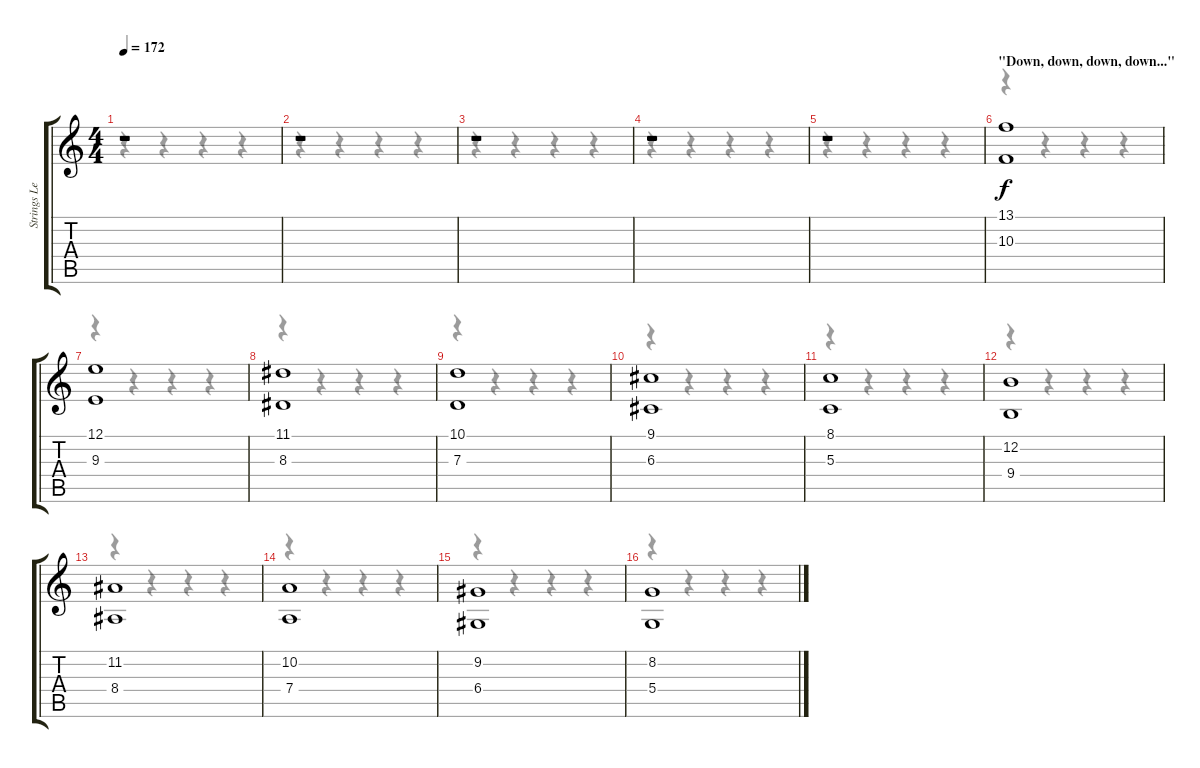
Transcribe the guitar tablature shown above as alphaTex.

\track ("Strings Left" "Strings Le") {instrument stringensemble1}
\staff {score tabs}
\tuning (E4 B3 G3 D3 A2 E2) {hide}
\voice
\ts (4 4)
\tempo 172
\clef g2
\ks c
r.1{dy f} |
r.1 |
r.1 |
r.1 |
r.1 |
\section ("" "\"Down, down, down, down...\"")
(13.1 10.3).1 |
(12.1 9.3).1 |
(11.1 8.3).1 |
(10.1 7.3).1 |
(9.1 6.3).1 |
(8.1 5.3).1 |
(12.2 9.4).1 |
(11.2 8.4).1 |
(10.2 7.4).1 |
(9.2 6.4).1 |
(8.2 5.4).1
\voice
\clef g2
\ottava regular
\simile none
\ks c
r.4{dy f} r.4 r.4 r.4 |
r.4 r.4 r.4 r.4 |
r.4 r.4 r.4 r.4 |
r.4 r.4 r.4 r.4 |
r.4 r.4 r.4 r.4 |
r.4 r.4 r.4 r.4 |
r.4 r.4 r.4 r.4 |
r.4 r.4 r.4 r.4 |
r.4 r.4 r.4 r.4 |
r.4 r.4 r.4 r.4 |
r.4 r.4 r.4 r.4 |
r.4 r.4 r.4 r.4 |
r.4 r.4 r.4 r.4 |
r.4 r.4 r.4 r.4 |
r.4 r.4 r.4 r.4 |
r.4 r.4 r.4 r.4
